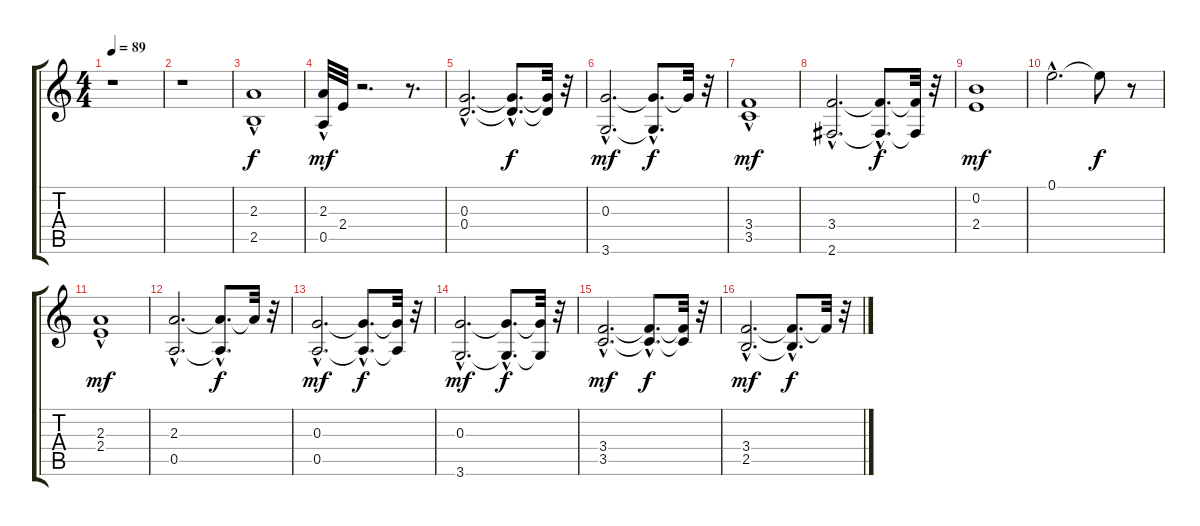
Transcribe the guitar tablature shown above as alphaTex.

\track "" {instrument distortionguitar}
\staff {score tabs}
\tuning (E4 B3 G3 D3 A2 E2) {hide}
\ts (4 4)
\tempo 89
\clef g2
\ks c
r.1{dy f} |
r.1 |
(2.3{hac} 2.5).1 |
(2.3{hac} 0.5{hac}).32{dy mf} 2.4.32 r.2{d} r.8{d} |
(0.3{hac} 0.4{hac}).2{d} (0.3{hac t} 0.4{hac t}).8{d dy f} (0.3{t} 0.4{t}).32 r.32 |
(0.3{hac} 3.6{hac}).2{d dy mf} (0.3{hac t} 3.6{hac t}).8{d dy f} 0.3{t}.32 r.32 |
(3.4{hac} 3.5).1{dy mf} |
(3.4{hac} 2.6{hac}).2{d} (3.4{hac t} 2.6{hac t}).8{d dy f} (3.4{t} 2.6{t}).32 r.32 |
(0.2 2.4).1{dy mf} |
0.1{hac}.2{d} 0.1{t}.8{dy f} r.8 |
(2.3{hac} 2.4).1{dy mf} |
(2.3{hac} 0.5{hac}).2{d} (2.3{hac t} 0.5{hac t}).8{d dy f} 2.3{t}.32 r.32 |
(0.3{hac} 0.5{hac}).2{d dy mf} (0.3{hac t} 0.5{hac t}).8{d dy f} (0.3{t} 0.5{t}).32 r.32 |
(0.3{hac} 3.6{hac}).2{d dy mf} (0.3{hac t} 3.6{hac t}).8{d dy f} (0.3{t} 3.6{t}).32 r.32 |
(3.4{hac} 3.5{hac}).2{d dy mf} (3.4{hac t} 3.5{hac t}).8{d dy f} (3.4{t} 3.5{t}).32 r.32 |
(3.4{hac} 2.5{hac}).2{d dy mf} (3.4{hac t} 2.5{t}).8{d dy f} 3.4{t}.32 r.32
